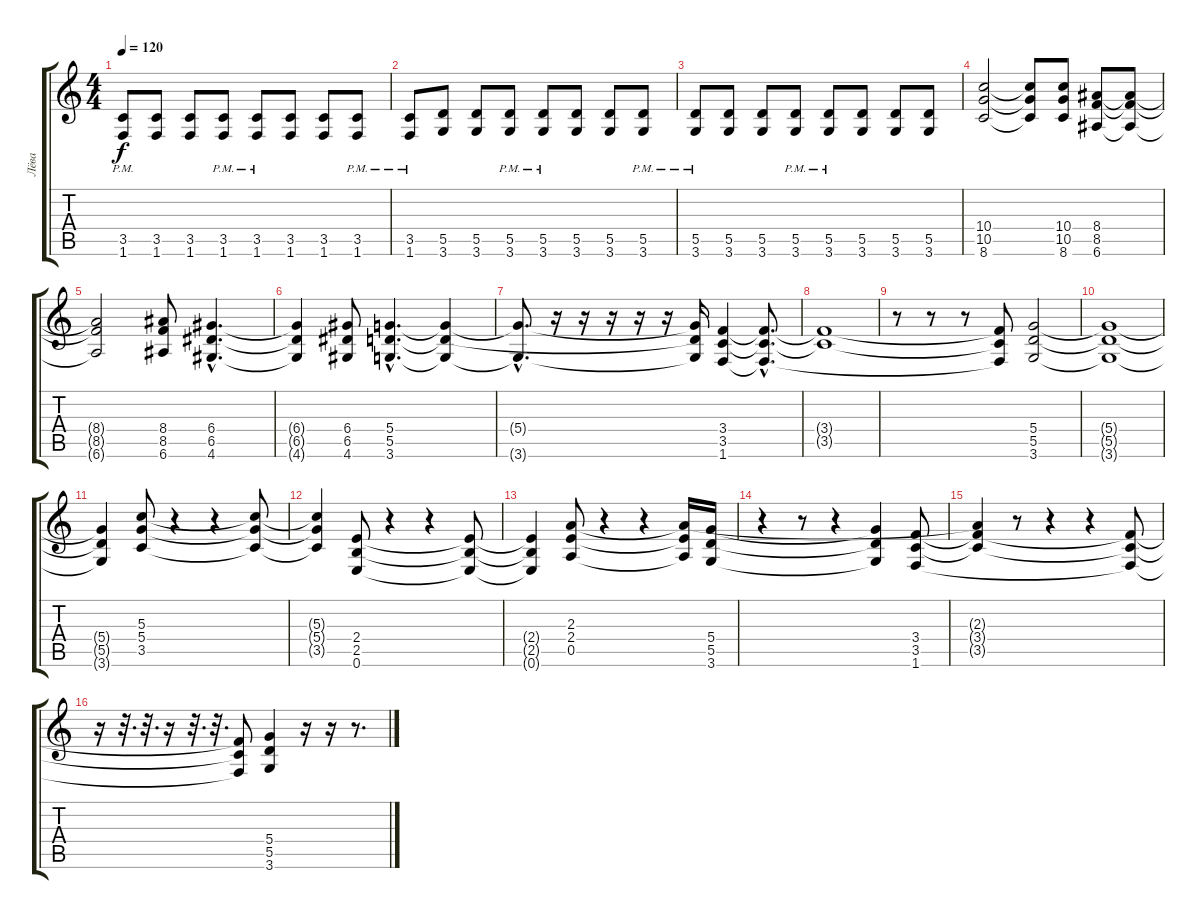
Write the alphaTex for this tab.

\track ("Лёва" "Лёва") {instrument distortionguitar}
\staff {score tabs}
\tuning (E4 B3 G3 D3 A2 E2) {hide}
\ts (4 4)
\tempo 120
\clef g2
\ks c
(3.5{pm} 1.6{pm}).8{dy f} (3.5 1.6).8 (3.5 1.6).8 (3.5{pm} 1.6{pm}).8 (3.5{pm} 1.6{pm}).8 (3.5 1.6).8 (3.5 1.6).8 (3.5{pm} 1.6{pm}).8 |
(3.5{pm} 1.6{pm}).8 (5.5 3.6).8 (5.5 3.6).8 (5.5 3.6{pm}).8 (5.5{pm} 3.6{pm}).8 (5.5 3.6).8 (5.5 3.6).8 (5.5{pm} 3.6{pm}).8 |
(5.5{pm} 3.6{pm}).8 (5.5 3.6).8 (5.5 3.6).8 (5.5{pm} 3.6{pm}).8 (5.5{pm} 3.6{pm}).8 (5.5 3.6).8 (5.5 3.6).8 (5.5 3.6).8 |
(10.4 10.5 8.6).2 (10.4{t} 10.5{t} 8.6{t}).8 (10.4 10.5 8.6).8 (8.4 8.5 6.6).8 (8.4{t} 8.5{t} 6.6{t}).8 |
(8.4{t} 8.5{t} 6.6{t}).2 (8.4 8.5 6.6).8 (6.4{hac} 6.5{hac} 4.6{hac}).4{d} |
(6.4{t} 6.5{t} 4.6{t}).4 (6.4 6.5 4.6).8 (5.4{hac} 5.5{hac} 3.6{hac}).4{d} (5.4{t} 5.5{t} 3.6{t}).4 |
(5.4{hac t} 3.6{hac t}).8{d} r.16 r.16 r.16 r.16 r.16 (5.4{t} 5.5{t} 3.6{t}).16 (3.4 3.5 1.6).4 (3.4{hac t} 3.5{hac t} 1.6{hac t}).8{d} |
(3.4{t} 3.5{t}).1 |
r.8 r.8 r.8 (3.4{t} 3.5{t} 1.6{t}).8 (5.4 5.5 3.6).2 |
(5.4{t} 5.5{t} 3.6{t}).1 |
(5.4{t} 5.5{t} 3.6{t}).4 (5.3 5.4 3.5).8 r.4 r.4 (5.3{t} 5.4{t} 3.5{t}).8 |
(5.3{t} 5.4{t} 3.5{t}).4 (2.4 2.5 0.6).8 r.4 r.4 (2.4{t} 2.5{t} 0.6{t}).8 |
(2.4{t} 2.5{t} 0.6{t}).4 (2.3 2.4 0.5).8 r.4 r.4 (2.3{t} 2.4{t} 0.5{t}).16 (5.4 5.5 3.6).16 |
r.4 r.8 r.4 (5.4{t} 5.5{t} 3.6{t}).4 (3.4 3.5 1.6).8 |
(2.3{t} 3.4{t} 3.5{t}).4 r.8 r.4 r.4 (3.4{t} 3.5{t} 1.6{t}).8 |
r.16 r.32{d} r.32{d} r.16 r.32{d} r.32{d} (3.4{t} 3.5{t} 1.6{t}).8 (5.4 5.5 3.6).4 r.16 r.16 r.8{d}
